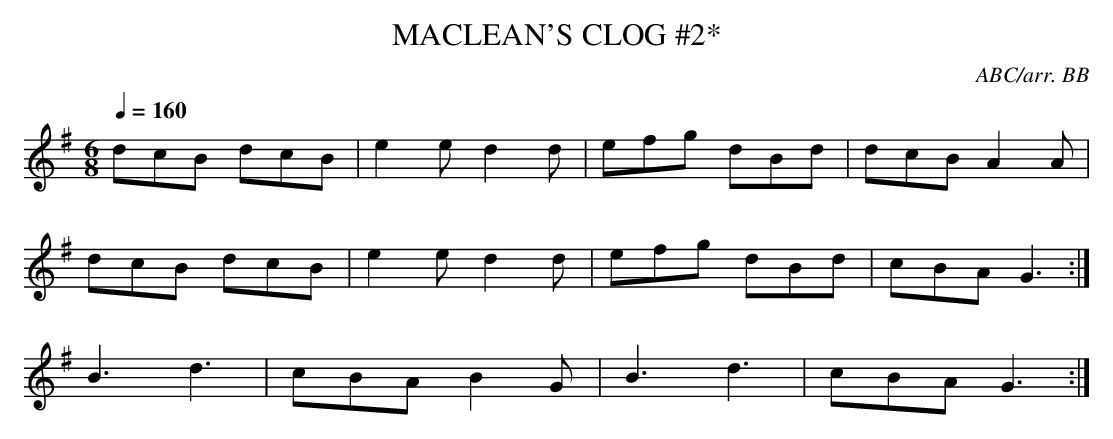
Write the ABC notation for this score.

X:1
T:MACLEAN'S CLOG #2*
C:ABC/arr. BB
part.
L:1/8
M:6/8
Q:1/4=160
K:G
dcB dcB|e2e d2d|efg dBd|dcB A2A|
dcB dcB|e2e d2d|efg dBd|cBA G3 :|
B3 d3|cBA B2G|B3 d3|cBA G3 :|
